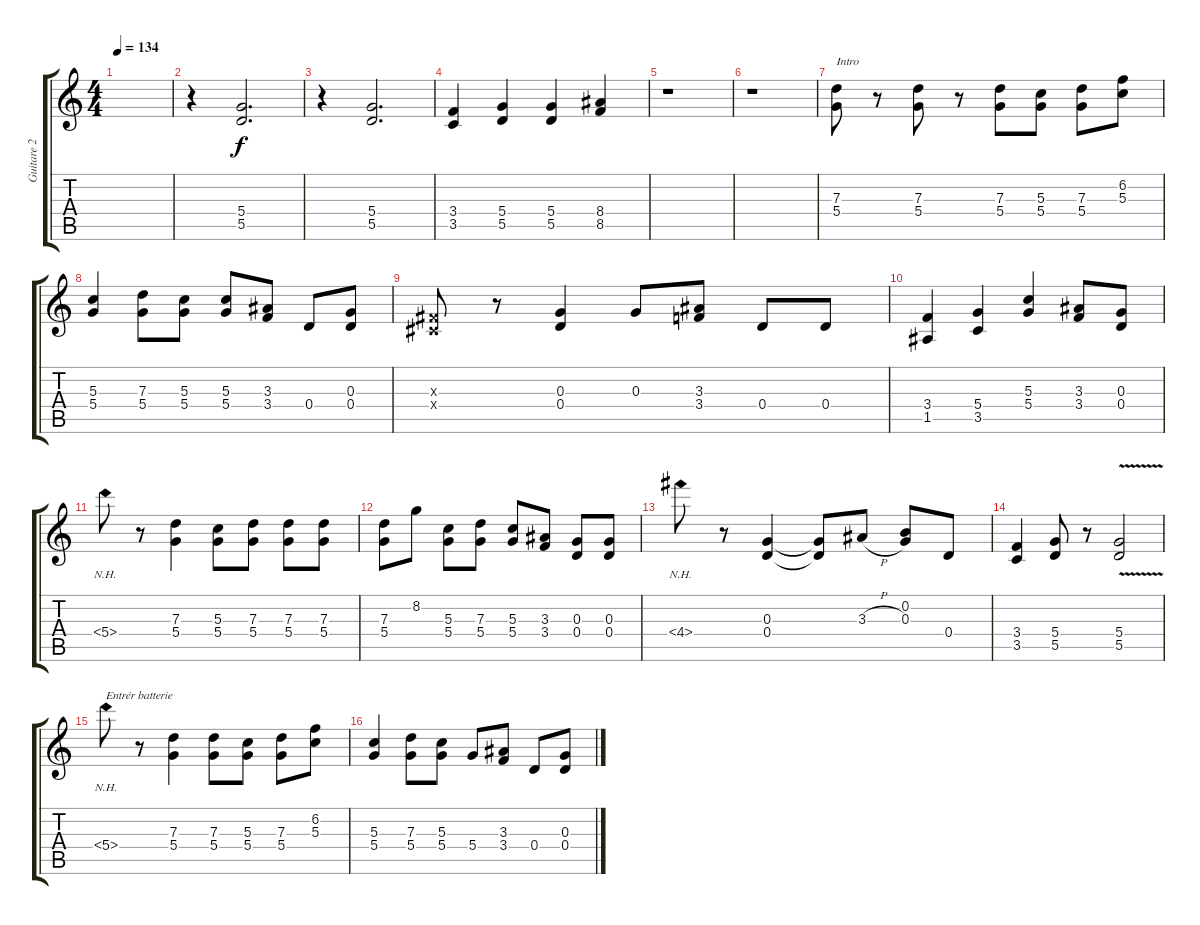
\track ("Guitare 2" "Guitare 2") {instrument distortionguitar}
\staff {score tabs}
\tuning (E4 B3 G3 D3 A2 E2) {hide}
\ts (4 4)
\tempo 134
\clef g2
\ks c
|
r.4 (5.4 5.5).2{d} |
r.4 (5.4 5.5).2{d} |
(3.4 3.5).4 (5.4 5.5).4 (5.4 5.5).4 (8.4 8.5).4 |
r.1 |
r.1 |
(7.3 5.4).8{txt "Intro"} r.8 (7.3 5.4).8 r.8 (7.3 5.4).8 (5.3 5.4).8 (7.3 5.4).8 (6.2 5.3).8 |
(5.3 5.4).4 (7.3 5.4).8 (5.3 5.4).8 (5.3 5.4).8 (3.3 3.4).8 0.4.8 (0.3 0.4).8 |
(-1.3{x} -1.4{x}).8 r.8 (0.3 0.4).4 0.3.8 (3.3 3.4).8 0.4.8 0.4.8 |
(3.4 1.5).4 (5.4 3.5).4 (5.3 5.4).4 (3.3 3.4).8 (0.3 0.4).8 |
5.4{nh}.8 r.8 (7.3 5.4).4 (5.3 5.4).8 (7.3 5.4).8 (7.3 5.4).8 (7.3 5.4).8 |
(7.3 5.4).8 8.2.8 (5.3 5.4).8 (7.3 5.4).8 (5.3 5.4).8 (3.3 3.4).8 (0.3 0.4).8 (0.3 0.4).8 |
4.4{nh}.8 r.8 (0.3 0.4).4 (0.3{t} 0.4{t}).8 3.3{h}.8 (0.2 0.3).8 0.4.8 |
(3.4 3.5).4 (5.4 5.5).8 r.8 (5.4{v} 5.5{v}).2 |
5.4{nh}.8{txt "Entrér batterie"} r.8 (7.3 5.4).4 (7.3 5.4).8 (5.3 5.4).8 (7.3 5.4).8 (6.2 5.3).8 |
(5.3 5.4).4 (7.3 5.4).8 (5.3 5.4).8 5.4.8 (3.3 3.4).8 0.4.8 (0.3 0.4).8
